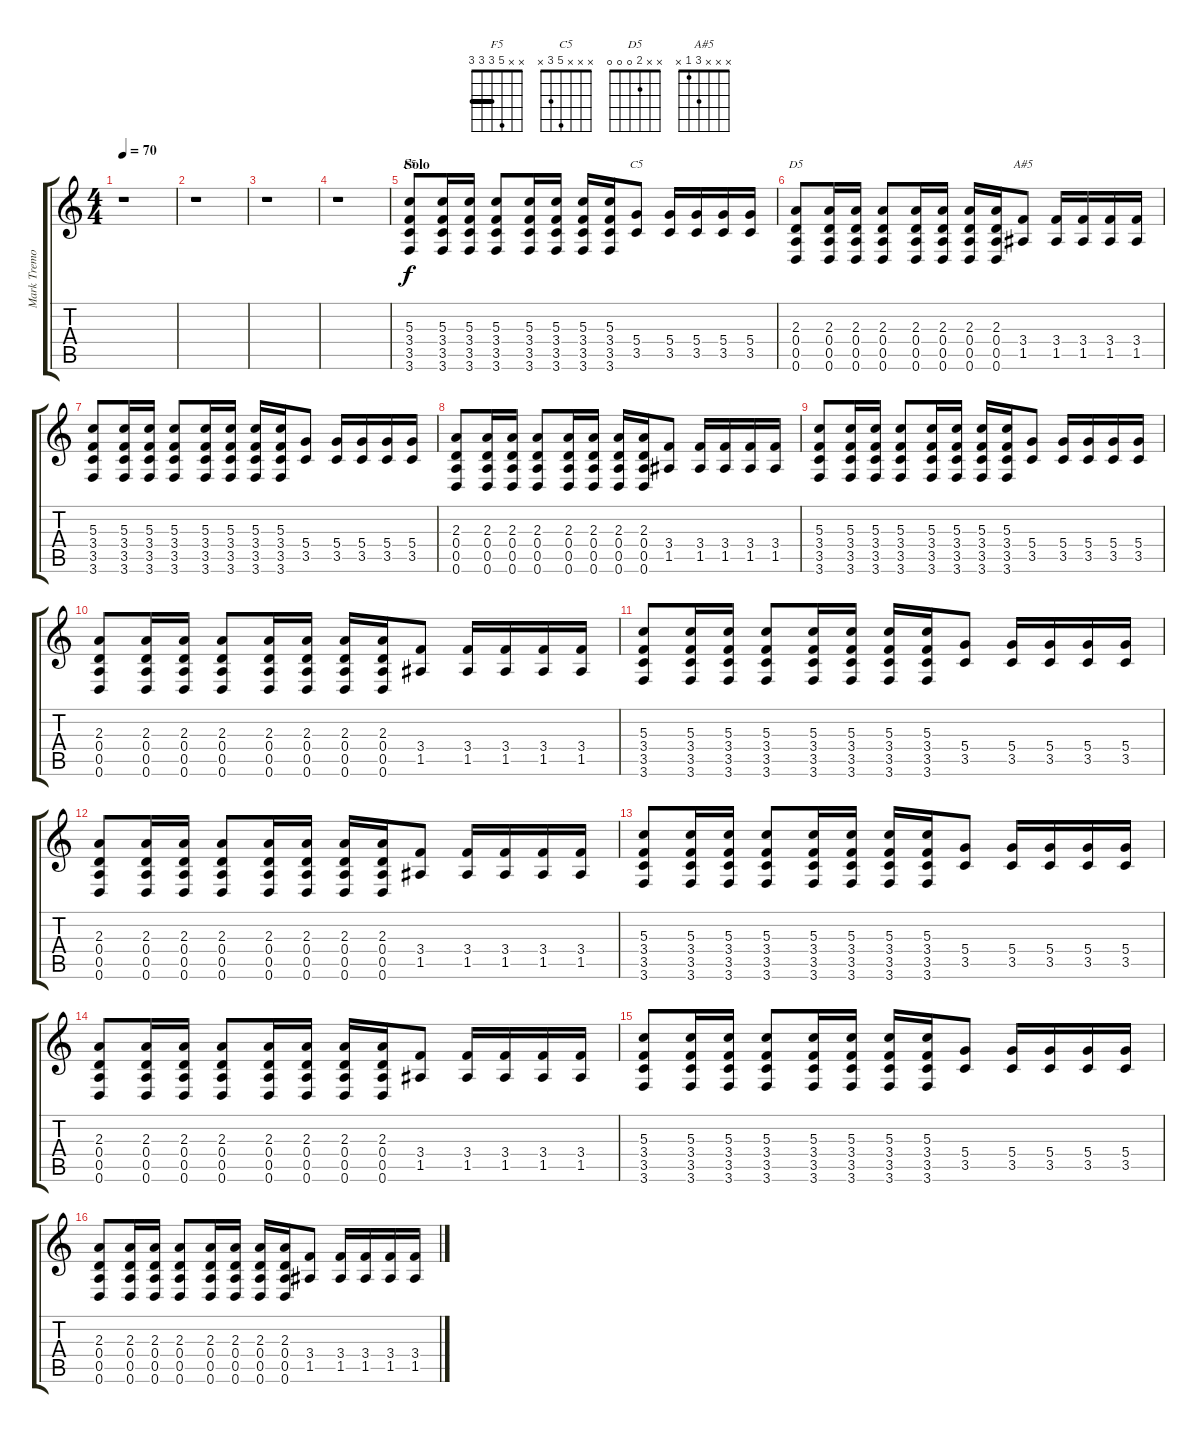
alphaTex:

\track ("Mark Tremonti" "Mark Tremo") {instrument electricguitarclean}
\staff {score tabs}
\tuning (E4 B3 G3 D3 A2 D2) {hide}
\chord ("F5" x x 5 3 3 3) {barre 3}
\chord ("C5" x x x 5 3 x)
\chord ("D5" x x 2 0 0 0)
\chord ("A#5" x x x 3 1 x)
\ts (4 4)
\tempo 70
\clef g2
\ks c
r.1{dy f} |
r.1 |
r.1 |
r.1 |
\section ("" "Solo")
(5.3 3.4 3.5 3.6).8{ch "F5" volume 5} (5.3 3.4 3.5 3.6).16 (5.3 3.4 3.5 3.6).16 (5.3 3.4 3.5 3.6).8 (5.3 3.4 3.5 3.6).16 (5.3 3.4 3.5 3.6).16 (5.3 3.4 3.5 3.6).16 (5.3 3.4 3.5 3.6).16 (5.4 3.5).8{ch "C5"} (5.4 3.5).16 (5.4 3.5).16 (5.4 3.5).16 (5.4 3.5).16 |
(2.3 0.4 0.5 0.6).8{ch "D5"} (2.3 0.4 0.5 0.6).16 (2.3 0.4 0.5 0.6).16 (2.3 0.4 0.5 0.6).8 (2.3 0.4 0.5 0.6).16 (2.3 0.4 0.5 0.6).16 (2.3 0.4 0.5 0.6).16 (2.3 0.4 0.5 0.6).16 (3.4 1.5).8{ch "A#5"} (3.4 1.5).16 (3.4 1.5).16 (3.4 1.5).16 (3.4 1.5).16 |
(5.3 3.4 3.5 3.6).8 (5.3 3.4 3.5 3.6).16 (5.3 3.4 3.5 3.6).16 (5.3 3.4 3.5 3.6).8 (5.3 3.4 3.5 3.6).16 (5.3 3.4 3.5 3.6).16 (5.3 3.4 3.5 3.6).16 (5.3 3.4 3.5 3.6).16 (5.4 3.5).8 (5.4 3.5).16 (5.4 3.5).16 (5.4 3.5).16 (5.4 3.5).16 |
(2.3 0.4 0.5 0.6).8 (2.3 0.4 0.5 0.6).16 (2.3 0.4 0.5 0.6).16 (2.3 0.4 0.5 0.6).8 (2.3 0.4 0.5 0.6).16 (2.3 0.4 0.5 0.6).16 (2.3 0.4 0.5 0.6).16 (2.3 0.4 0.5 0.6).16 (3.4 1.5).8 (3.4 1.5).16{volume 11 instrument distortionguitar} (3.4 1.5).16 (3.4 1.5).16 (3.4 1.5).16 |
(5.3 3.4 3.5 3.6).8 (5.3 3.4 3.5 3.6).16 (5.3 3.4 3.5 3.6).16 (5.3 3.4 3.5 3.6).8 (5.3 3.4 3.5 3.6).16 (5.3 3.4 3.5 3.6).16 (5.3 3.4 3.5 3.6).16 (5.3 3.4 3.5 3.6).16 (5.4 3.5).8 (5.4 3.5).16 (5.4 3.5).16 (5.4 3.5).16 (5.4 3.5).16 |
(2.3 0.4 0.5 0.6).8 (2.3 0.4 0.5 0.6).16 (2.3 0.4 0.5 0.6).16 (2.3 0.4 0.5 0.6).8 (2.3 0.4 0.5 0.6).16 (2.3 0.4 0.5 0.6).16 (2.3 0.4 0.5 0.6).16 (2.3 0.4 0.5 0.6).16 (3.4 1.5).8 (3.4 1.5).16 (3.4 1.5).16 (3.4 1.5).16 (3.4 1.5).16 |
(5.3 3.4 3.5 3.6).8 (5.3 3.4 3.5 3.6).16 (5.3 3.4 3.5 3.6).16 (5.3 3.4 3.5 3.6).8 (5.3 3.4 3.5 3.6).16 (5.3 3.4 3.5 3.6).16 (5.3 3.4 3.5 3.6).16 (5.3 3.4 3.5 3.6).16 (5.4 3.5).8 (5.4 3.5).16 (5.4 3.5).16 (5.4 3.5).16 (5.4 3.5).16 |
(2.3 0.4 0.5 0.6).8 (2.3 0.4 0.5 0.6).16 (2.3 0.4 0.5 0.6).16 (2.3 0.4 0.5 0.6).8 (2.3 0.4 0.5 0.6).16 (2.3 0.4 0.5 0.6).16 (2.3 0.4 0.5 0.6).16 (2.3 0.4 0.5 0.6).16 (3.4 1.5).8 (3.4 1.5).16 (3.4 1.5).16 (3.4 1.5).16 (3.4 1.5).16 |
(5.3 3.4 3.5 3.6).8 (5.3 3.4 3.5 3.6).16 (5.3 3.4 3.5 3.6).16 (5.3 3.4 3.5 3.6).8 (5.3 3.4 3.5 3.6).16 (5.3 3.4 3.5 3.6).16 (5.3 3.4 3.5 3.6).16 (5.3 3.4 3.5 3.6).16 (5.4 3.5).8 (5.4 3.5).16 (5.4 3.5).16 (5.4 3.5).16 (5.4 3.5).16 |
(2.3 0.4 0.5 0.6).8 (2.3 0.4 0.5 0.6).16 (2.3 0.4 0.5 0.6).16 (2.3 0.4 0.5 0.6).8 (2.3 0.4 0.5 0.6).16 (2.3 0.4 0.5 0.6).16 (2.3 0.4 0.5 0.6).16 (2.3 0.4 0.5 0.6).16 (3.4 1.5).8 (3.4 1.5).16 (3.4 1.5).16 (3.4 1.5).16 (3.4 1.5).16 |
(5.3 3.4 3.5 3.6).8 (5.3 3.4 3.5 3.6).16 (5.3 3.4 3.5 3.6).16 (5.3 3.4 3.5 3.6).8 (5.3 3.4 3.5 3.6).16 (5.3 3.4 3.5 3.6).16 (5.3 3.4 3.5 3.6).16 (5.3 3.4 3.5 3.6).16 (5.4 3.5).8 (5.4 3.5).16 (5.4 3.5).16 (5.4 3.5).16 (5.4 3.5).16 |
(2.3 0.4 0.5 0.6).8 (2.3 0.4 0.5 0.6).16 (2.3 0.4 0.5 0.6).16 (2.3 0.4 0.5 0.6).8 (2.3 0.4 0.5 0.6).16 (2.3 0.4 0.5 0.6).16 (2.3 0.4 0.5 0.6).16 (2.3 0.4 0.5 0.6).16 (3.4 1.5).8 (3.4 1.5).16 (3.4 1.5).16 (3.4 1.5).16 (3.4 1.5).16
